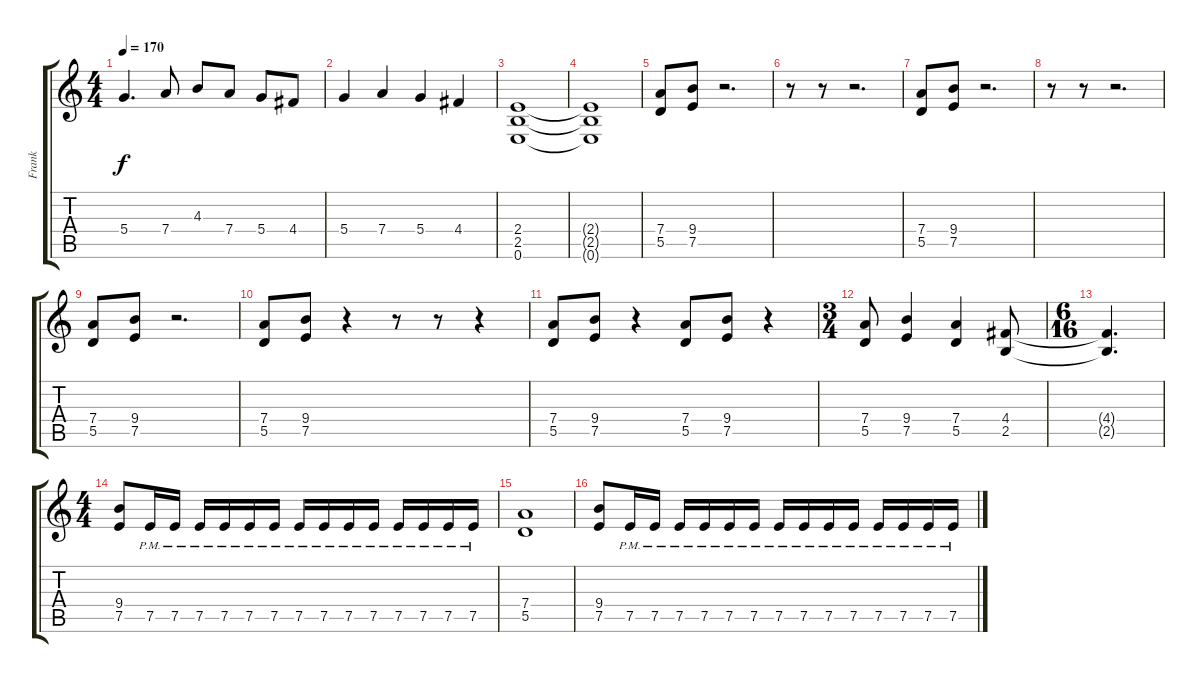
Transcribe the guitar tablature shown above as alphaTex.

\track ("Frank" "Frank") {instrument overdrivenguitar}
\staff {score tabs}
\tuning (E4 B3 G3 D3 A2 E2) {hide}
\ts (4 4)
\tempo 170
\clef g2
\ks c
5.4.4{d dy f} 7.4.8 4.3.8 7.4.8 5.4.8 4.4.8 |
5.4.4 7.4.4 5.4.4 4.4.4 |
(2.4 2.5 0.6).1 |
(2.4{t} 2.5{t} 0.6{t}).1 |
(7.4 5.5).8 (9.4 7.5).8 r.2{d} |
r.8 r.8 r.2{d} |
(7.4 5.5).8 (9.4 7.5).8 r.2{d} |
r.8 r.8 r.2{d} |
(7.4 5.5).8 (9.4 7.5).8 r.2{d} |
(7.4 5.5).8 (9.4 7.5).8 r.4 r.8 r.8 r.4 |
(7.4 5.5).8 (9.4 7.5).8 r.4 (7.4 5.5).8 (9.4 7.5).8 r.4 |
\ts (3 4)
(7.4 5.5).8 (9.4 7.5).4 (7.4 5.5).4 (4.4 2.5).8 |
\ts (6 16)
(4.4{t} 2.5{t}).4{d} |
\ts (4 4)
(9.4 7.5).8 7.5{pm}.16 7.5{pm}.16 7.5{pm}.16 7.5{pm}.16 7.5{pm}.16 7.5{pm}.16 7.5{pm}.16 7.5{pm}.16 7.5{pm}.16 7.5{pm}.16 7.5{pm}.16 7.5{pm}.16 7.5{pm}.16 7.5{pm}.16 |
(7.4 5.5).1 |
(9.4 7.5).8 7.5{pm}.16 7.5{pm}.16 7.5{pm}.16 7.5{pm}.16 7.5{pm}.16 7.5{pm}.16 7.5{pm}.16 7.5{pm}.16 7.5{pm}.16 7.5{pm}.16 7.5{pm}.16 7.5{pm}.16 7.5{pm}.16 7.5{pm}.16
